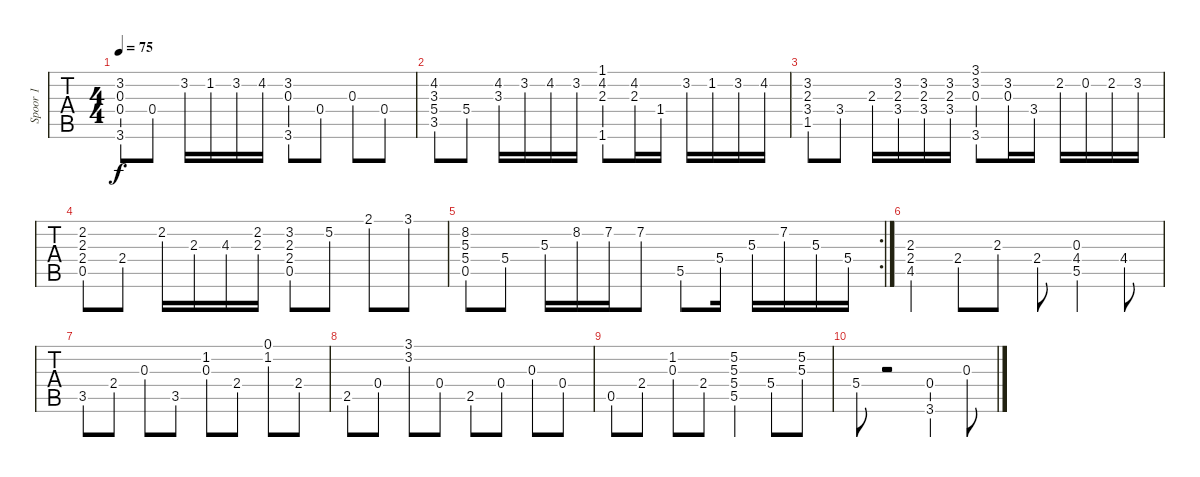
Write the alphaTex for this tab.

\track ("Spoor 1" "Spoor 1") {instrument acousticguitarnylon}
\staff {tabs}
\tuning (E4 B3 G3 D3 A2 E2) {hide}
\ts (4 4)
\tempo 75
\clef g2
\ks c
(3.2 0.3 0.4 3.6).8{dy f} 0.4.8 3.2.16 1.2.16 3.2.16 4.2.16 (3.2 0.3 3.6).8 0.4.8 0.3.8 0.4.8 |
(4.2 3.3 5.4 3.5).8 5.4.8 (4.2 3.3).16 3.2.16 4.2.16 3.2.16 (1.1 4.2 2.3 1.6).8 (4.2 2.3).16 1.4.16 3.2.16 1.2.16 3.2.16 4.2.16 |
(3.2 2.3 3.4 1.5).8 3.4.8 2.3.16 (3.2 2.3 3.4).16 (3.2 2.3 3.4).16 (3.2 2.3 3.4).16 (3.1 3.2 0.3 3.6).8 (3.2 0.3).16 3.4.16 2.2.16 0.2.16 2.2.16 3.2.16 |
(2.2 2.3 2.4 0.5).8 2.4.8 2.2.16 2.3.16 4.3.16 (2.2 2.3).16 (3.2 2.3 2.4 0.5).8 5.2.8 2.1.8 3.1.8 |
\rc 2
(8.2 5.3 5.4 0.5).8 5.4.8 5.3.16 8.2.16 7.2.16 7.2.8 5.5.8 5.4.16 5.3.16 7.2.16 5.3.16 5.4.16 |
(2.3 2.4 4.5).4 2.4.8 2.3.8 2.4.8 (0.3 4.4 5.5).4 4.4.8 |
3.5.8 2.4.8 0.3.8 3.5.8 (1.2 0.3).8 2.4.8 (0.1 1.2).8 2.4.8 |
2.5.8 0.4.8 (3.1 3.2).8 0.4.8 2.5.8 0.4.8 0.3.8 0.4.8 |
0.5.8 2.4.8 (1.2 0.3).8 2.4.8 (5.2 5.3 5.4 5.5).4 5.4.8 (5.2 5.3).8 |
5.4.8 r.2 (0.4 3.6).4 0.3.8
